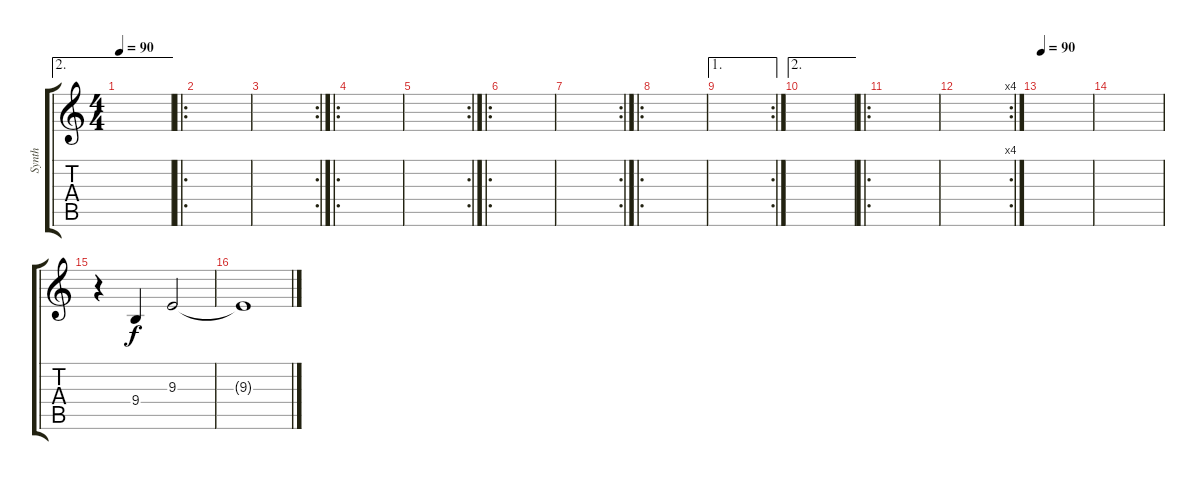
\track ("Synth" "Synth") {instrument englishhorn}
\staff {score tabs}
\tuning (E4 B3 G3 D3 A2 E2) {hide}
\ae 2
\ts (4 4)
\tempo 90
\clef g2
\ks c
|
\ro
|
\rc 2
|
\ro
|
\rc 2
|
\ro
|
\rc 2
|
\ro
|
\ae 1
\rc 2
|
\ae 2
|
\ro
|
\rc 4
|
\tempo 90
|
|
r.4 9.4.4 9.3.2 |
9.3{t}.1
